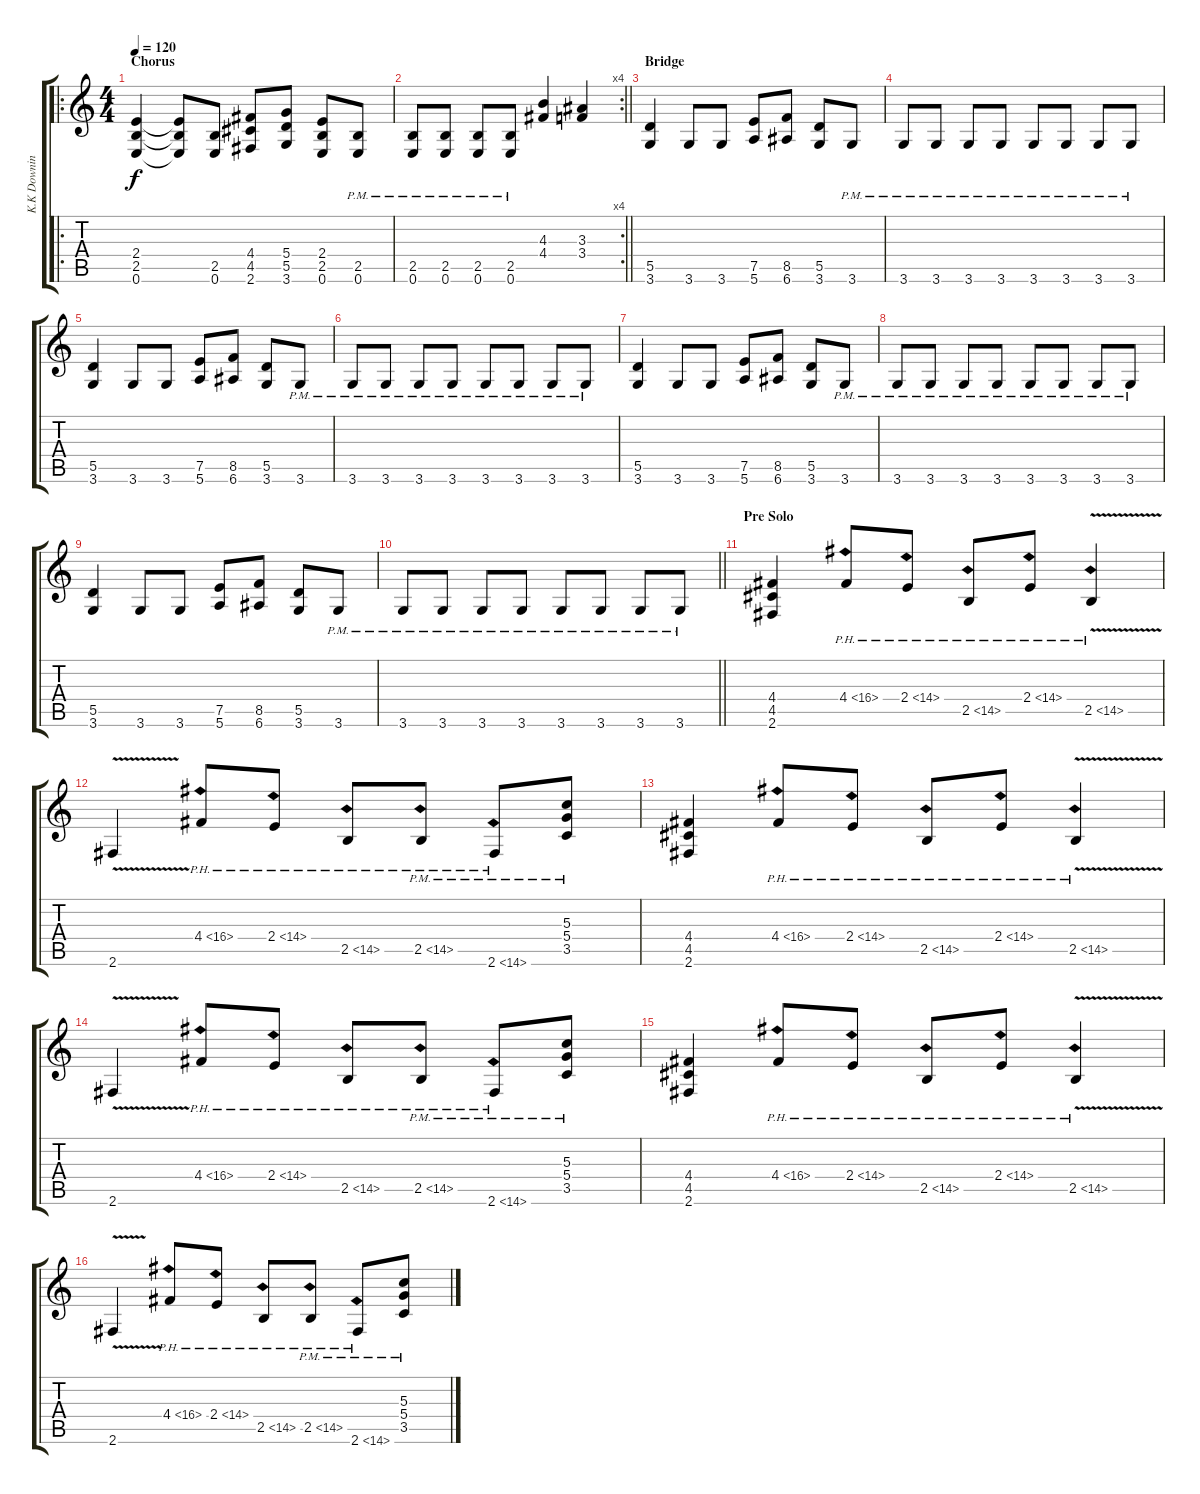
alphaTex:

\track ("K.K Downing" "K.K Downin") {instrument distortionguitar}
\staff {score tabs}
\tuning (E4 B3 G3 D3 A2 E2) {hide}
\ro
\ts (4 4)
\section ("" "Chorus")
\tempo 120
\clef g2
\ks c
(2.4 2.5 0.6).4{dy f} (2.4{t} 2.5{t} 0.6{t}).8 (2.5 0.6).8 (4.4 4.5 2.6).8 (5.4 5.5 3.6).8 (2.4 2.5 0.6).8 (2.5{pm} 0.6{pm}).8 |
\rc 4
\barLineRight lightlight
(2.5{pm} 0.6{pm}).8 (2.5{pm} 0.6{pm}).8 (2.5{pm} 0.6{pm}).8 (2.5{pm} 0.6{pm}).8 (4.3 4.4).4 (3.3 3.4).4 |
\section ("" "Bridge")
(5.5 3.6).4 3.6.8 3.6.8 (7.5 5.6).8 (8.5 6.6).8 (5.5 3.6).8 3.6{pm}.8 |
3.6{pm}.8 3.6{pm}.8 3.6{pm}.8 3.6{pm}.8 3.6{pm}.8 3.6{pm}.8 3.6{pm}.8 3.6{pm}.8 |
(5.5 3.6).4 3.6.8 3.6.8 (7.5 5.6).8 (8.5 6.6).8 (5.5 3.6).8 3.6{pm}.8 |
3.6{pm}.8 3.6{pm}.8 3.6{pm}.8 3.6{pm}.8 3.6{pm}.8 3.6{pm}.8 3.6{pm}.8 3.6{pm}.8 |
(5.5 3.6).4 3.6.8 3.6.8 (7.5 5.6).8 (8.5 6.6).8 (5.5 3.6).8 3.6{pm}.8 |
3.6{pm}.8 3.6{pm}.8 3.6{pm}.8 3.6{pm}.8 3.6{pm}.8 3.6{pm}.8 3.6{pm}.8 3.6{pm}.8 |
(5.5 3.6).4 3.6.8 3.6.8 (7.5 5.6).8 (8.5 6.6).8 (5.5 3.6).8 3.6{pm}.8 |
\barLineRight lightlight
3.6{pm}.8 3.6{pm}.8 3.6{pm}.8 3.6{pm}.8 3.6{pm}.8 3.6{pm}.8 3.6{pm}.8 3.6{pm}.8 |
\section ("" "Pre Solo")
(4.4 4.5 2.6).4 4.4{ph 12}.8 2.4{ph 12}.8 2.5{ph 12}.8 2.4{ph 12}.8 2.5{ph 12 v}.4 |
2.6{v}.4 4.4{ph 12}.8 2.4{ph 12}.8 2.5{ph 12}.8 2.5{ph 12 pm}.8 2.6{ph 12 pm}.8 (5.3 5.4 3.5{pm}).8 |
(4.4 4.5 2.6).4 4.4{ph 12}.8 2.4{ph 12}.8 2.5{ph 12}.8 2.4{ph 12}.8 2.5{ph 12 v}.4 |
2.6{v}.4 4.4{ph 12}.8 2.4{ph 12}.8 2.5{ph 12}.8 2.5{ph 12 pm}.8 2.6{ph 12 pm}.8 (5.3 5.4 3.5{pm}).8 |
(4.4 4.5 2.6).4 4.4{ph 12}.8 2.4{ph 12}.8 2.5{ph 12}.8 2.4{ph 12}.8 2.5{ph 12 v}.4 |
2.6{v}.4 4.4{ph 12}.8 2.4{ph 12}.8 2.5{ph 12}.8 2.5{ph 12 pm}.8 2.6{ph 12 pm}.8 (5.3 5.4 3.5{pm}).8
